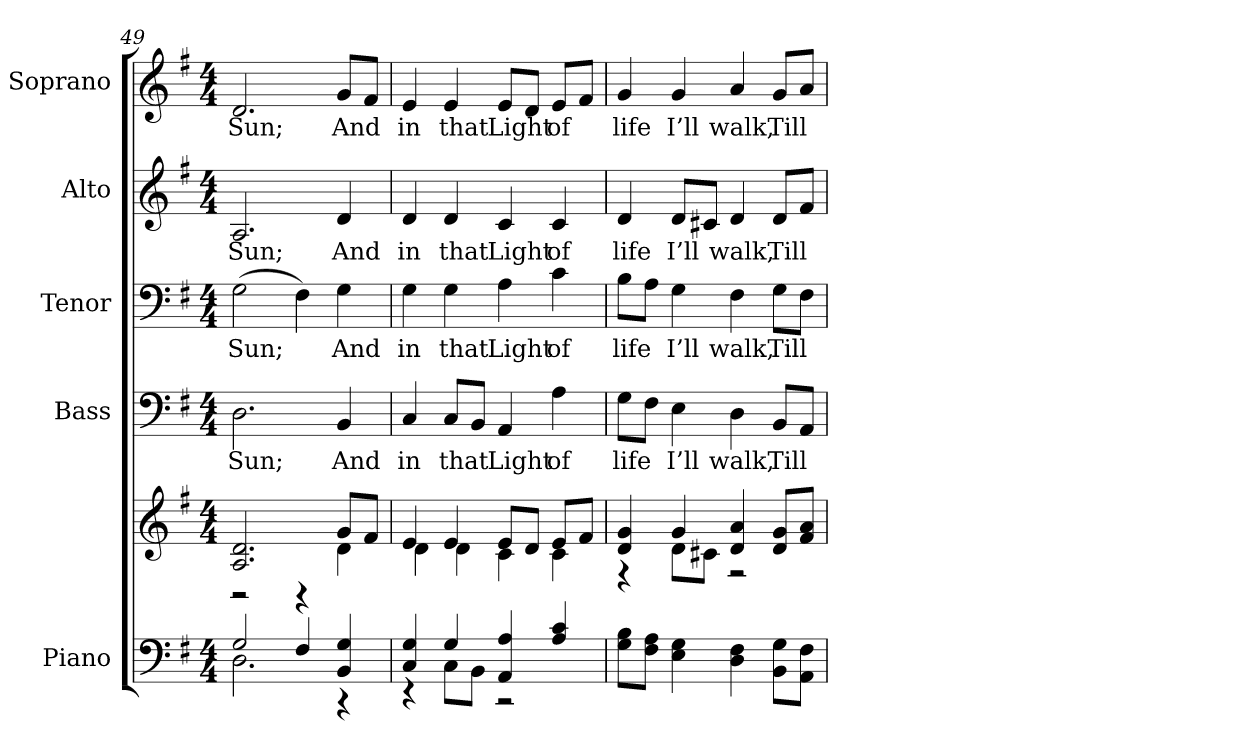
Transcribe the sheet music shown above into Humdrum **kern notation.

**kern	**kern	**kern	**text	**kern	**text	**kern	**text	**kern	**text
*part5	*part5	*part4	*part4	*part3	*part3	*part2	*part2	*part1	*part1
*staff6	*staff5	*staff4	*staff4	*staff3	*staff3	*staff2	*staff2	*staff1	*staff1
*I"Piano	*	*I"Bass	*	*I"Tenor	*	*I"Alto	*	*I"Soprano	*
*I'Pno.	*	*I'B.	*	*I'T.	*	*I'A.	*	*I'S.	*
!!LO:PB:g=z
*clefF4	*clefG2	*clefF4	*	*clefF4	*	*clefG2	*	*clefG2	*
*k[f#]	*k[f#]	*k[f#]	*	*k[f#]	*	*k[f#]	*	*k[f#]	*
*G:	*G:	*G:	*	*G:	*	*G:	*	*G:	*
*M4/4	*M4/4	*M4/4	*	*M4/4	*	*M4/4	*	*M4/4	*
=49	=49	=49	=49	=49	=49	=49	=49	=49	=49
*^	*^	*	*	*	*	*	*	*	*
!	!	!	!	!	!LO:LY:b:color=#000000	!	!	!	!	!	!
!	!	!	!	!	!	!	!LO:LY:b:color=#000000	!	!	!	!
!	!	!	!	!	!	!	!	!	!LO:LY:b:color=#000000	!	!
!	!	!	!	!	!	!	!	!	!	!	!LO:LY:b:color=#000000
2Gi/	2.Di\	2.Ai/ 2.di	2r	2.Di\	Sun;	(2Gi\	Sun;	2.Ai/	Sun;	2.di/	Sun;
4F#i/	.	.	4r	.	.	4F#i\)	.	.	.	.	.
!	!	!	!	!	!LO:LY:b:color=#000000	!	!	!	!	!	!
!	!	!	!	!	!	!	!LO:LY:b:color=#000000	!	!	!	!
!	!	!	!	!	!	!	!	!	!LO:LY:b:color=#000000	!	!
!	!	!	!	!	!	!	!	!	!	!	!LO:LY:b:color=#000000
4BBi/ 4Gi	4r	8gi/L	4di\	4BBi/	And	4Gi\	And	4di/	And	8gi/L	And
.	.	8f#i/J	.	.	.	.	.	.	.	8f#i/J	.
=50	=50	=50	=50	=50	=50	=50	=50	=50	=50	=50	=50
!	!	!	!	!	!LO:LY:b:color=#000000	!	!	!	!	!	!
!	!	!	!	!	!	!	!LO:LY:b:color=#000000	!	!	!	!
!	!	!	!	!	!	!	!	!	!LO:LY:b:color=#000000	!	!
!	!	!	!	!	!	!	!	!	!	!	!LO:LY:b:color=#000000
4Ci/ 4Gi	4r	4ei/	4di\	4Ci/	in	4Gi\	in	4di/	in	4ei/	in
!	!	!	!	!	!LO:LY:b:color=#000000	!	!	!	!	!	!
!	!	!	!	!	!	!	!LO:LY:b:color=#000000	!	!	!	!
!	!	!	!	!	!	!	!	!	!LO:LY:b:color=#000000	!	!
!	!	!	!	!	!	!	!	!	!	!	!LO:LY:b:color=#000000
4Gi/	8Ci\L	4ei/	4di\	8Ci/L	that	4Gi\	that	4di/	that	4ei/	that
.	8BBi\J	.	.	8BBi/J	.	.	.	.	.	.	.
!	!	!	!	!	!LO:LY:b:color=#000000	!	!	!	!	!	!
!	!	!	!	!	!	!	!LO:LY:b:color=#000000	!	!	!	!
!	!	!	!	!	!	!	!	!	!LO:LY:b:color=#000000	!	!
!	!	!	!	!	!	!	!	!	!	!	!LO:LY:b:color=#000000
4AAi/ 4Ai	2r	8ei/L	4ci\	4AAi/	Light	4Ai\	Light	4ci/	Light	8ei/L	Light
.	.	8di/J	.	.	.	.	.	.	.	8di/J	.
!	!	!	!	!	!LO:LY:b:color=#000000	!	!	!	!	!	!
!	!	!	!	!	!	!	!LO:LY:b:color=#000000	!	!	!	!
!	!	!	!	!	!	!	!	!	!LO:LY:b:color=#000000	!	!
!	!	!	!	!	!	!	!	!	!	!	!LO:LY:b:color=#000000
4Ai/ 4ci	.	8ei/L	4ci\	4Ai\	of	4ci\	of	4ci/	of	8ei/L	of
.	.	8f#i/J	.	.	.	.	.	.	.	8f#i/J	.
*v	*v	*	*	*	*	*	*	*	*	*	*
!!LO:PB:g=z
=51	=51	=51	=51	=51	=51	=51	=51	=51	=51	=51
!	!	!	!	!LO:LY:b:color=#000000	!	!	!	!	!	!
!	!	!	!	!	!	!LO:LY:b:color=#000000	!	!	!	!
!	!	!	!	!	!	!	!	!LO:LY:b:color=#000000	!	!
!	!	!	!	!	!	!	!	!	!	!LO:LY:b:color=#000000
8Gi\ 8BiL	4di/ 4gi	4r	8Gi\L	life	8Bi\L	life	4di/	life	4gi/	life
8F#i\ 8AiJ	.	.	8F#i\J	.	8Ai\J	.	.	.	.	.
!	!	!	!	!LO:LY:b:color=#000000	!	!	!	!	!	!
!	!	!	!	!	!	!LO:LY:b:color=#000000	!	!	!	!
!	!	!	!	!	!	!	!	!LO:LY:b:color=#000000	!	!
!	!	!	!	!	!	!	!	!	!	!LO:LY:b:color=#000000
4Ei\ 4Gi	4gi/	8di\L	4Ei\	I’ll	4Gi\	I’ll	8di/L	I’ll	4gi/	I’ll
.	.	8c#Xi\J	.	.	.	.	8c#Xi/J	.	.	.
!	!	!	!	!LO:LY:b:color=#000000	!	!	!	!	!	!
!	!	!	!	!	!	!LO:LY:b:color=#000000	!	!	!	!
!	!	!	!	!	!	!	!	!LO:LY:b:color=#000000	!	!
!	!	!	!	!	!	!	!	!	!	!LO:LY:b:color=#000000
4Di\ 4F#i	4di/ 4ai	2r	4Di\	walk,	4F#i\	walk,	4di/	walk,	4ai/	walk,
!	!	!	!	!LO:LY:b:color=#000000	!	!	!	!	!	!
!	!	!	!	!	!	!LO:LY:b:color=#000000	!	!	!	!
!	!	!	!	!	!	!	!	!LO:LY:b:color=#000000	!	!
!	!	!	!	!	!	!	!	!	!	!LO:LY:b:color=#000000
8BBi\ 8GiL	8di/ 8giL	.	8BBi/L	Till	8Gi\L	Till	8di/L	Till	8gi/L	Till
8AAi\ 8F#iJ	8f#i/ 8aiJ	.	8AAi/J	.	8F#i\J	.	8f#i/J	.	8ai/J	.
*	*v	*v	*	*	*	*	*	*	*	*
=	=	=	=	=	=	=	=	=	=
*-	*-	*-	*-	*-	*-	*-	*-	*-	*-
